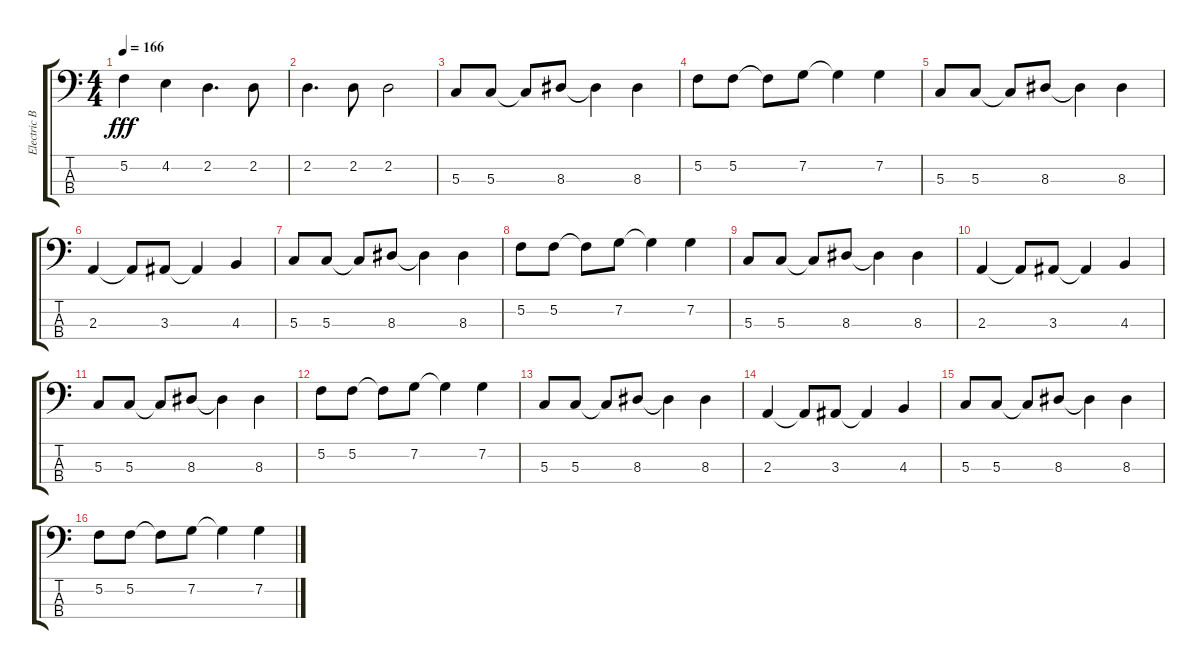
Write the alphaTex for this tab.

\track ("Electric Bass" "Electric B") {instrument electricbassfinger}
\staff {score tabs}
\tuning (F2 C2 G1 C1) {hide}
\ts (4 4)
\tempo 166
\clef f4
\ks c
5.2.4{dy fff} 4.2.4 2.2.4{d} 2.2.8 |
2.2.4{d} 2.2.8 2.2.2 |
5.3.8 5.3.8 5.3{t}.8 8.3.8 8.3{t}.4 8.3.4 |
5.2.8 5.2.8 5.2{t}.8 7.2.8 7.2{t}.4 7.2.4 |
5.3.8 5.3.8 5.3{t}.8 8.3.8 8.3{t}.4 8.3.4 |
2.3.4 2.3{t}.8 3.3.8 3.3{t}.4 4.3.4 |
5.3.8 5.3.8 5.3{t}.8 8.3.8 8.3{t}.4 8.3.4 |
5.2.8 5.2.8 5.2{t}.8 7.2.8 7.2{t}.4 7.2.4 |
5.3.8 5.3.8 5.3{t}.8 8.3.8 8.3{t}.4 8.3.4 |
2.3.4 2.3{t}.8 3.3.8 3.3{t}.4 4.3.4 |
5.3.8 5.3.8 5.3{t}.8 8.3.8 8.3{t}.4 8.3.4 |
5.2.8 5.2.8 5.2{t}.8 7.2.8 7.2{t}.4 7.2.4 |
5.3.8 5.3.8 5.3{t}.8 8.3.8 8.3{t}.4 8.3.4 |
2.3.4 2.3{t}.8 3.3.8 3.3{t}.4 4.3.4 |
5.3.8 5.3.8 5.3{t}.8 8.3.8 8.3{t}.4 8.3.4 |
5.2.8 5.2.8 5.2{t}.8 7.2.8 7.2{t}.4 7.2.4
